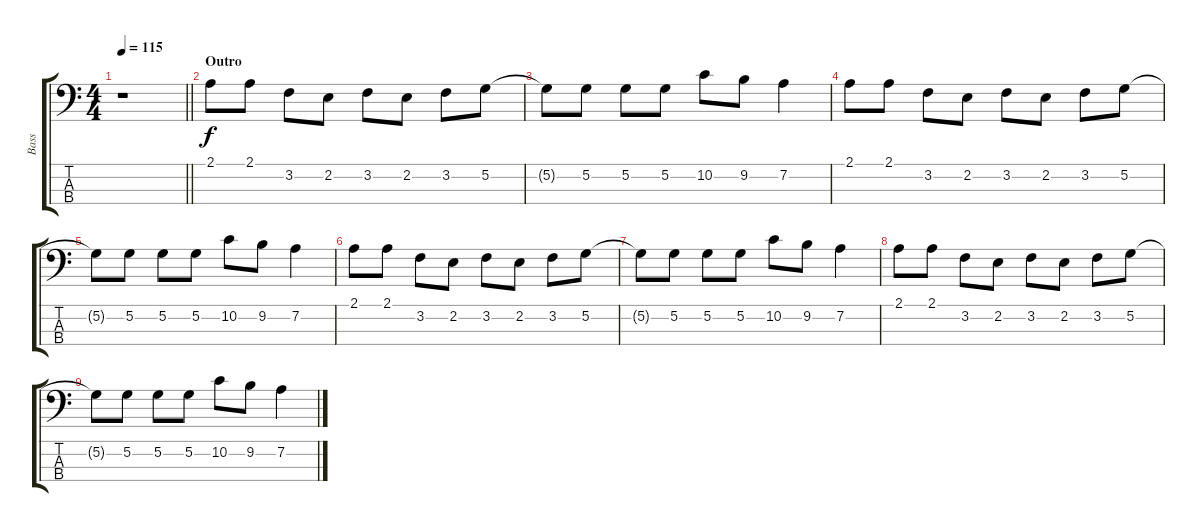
\track ("Bass" "Bass") {instrument electricbasspick}
\staff {score tabs}
\tuning (G2 D2 A1 E1) {hide}
\ts (4 4)
\tempo 115
\clef f4
\barLineRight lightlight
\ks c
r.1{dy f} |
\section ("" "Outro")
2.1.8{volume 5} 2.1.8 3.2.8 2.2.8 3.2.8 2.2.8 3.2.8 5.2.8 |
5.2{t}.8 5.2.8 5.2.8 5.2.8 10.2.8 9.2.8 7.2.4 |
2.1.8 2.1.8 3.2.8 2.2.8 3.2.8 2.2.8 3.2.8 5.2.8 |
5.2{t}.8 5.2.8 5.2.8 5.2.8 10.2.8 9.2.8 7.2.4 |
2.1.8 2.1.8 3.2.8 2.2.8 3.2.8 2.2.8 3.2.8 5.2.8 |
5.2{t}.8{volume 2} 5.2.8 5.2.8 5.2.8 10.2.8 9.2.8 7.2.4 |
2.1.8 2.1.8 3.2.8 2.2.8 3.2.8 2.2.8 3.2.8 5.2.8 |
5.2{t}.8{volume 0} 5.2.8 5.2.8 5.2.8 10.2.8 9.2.8 7.2.4
